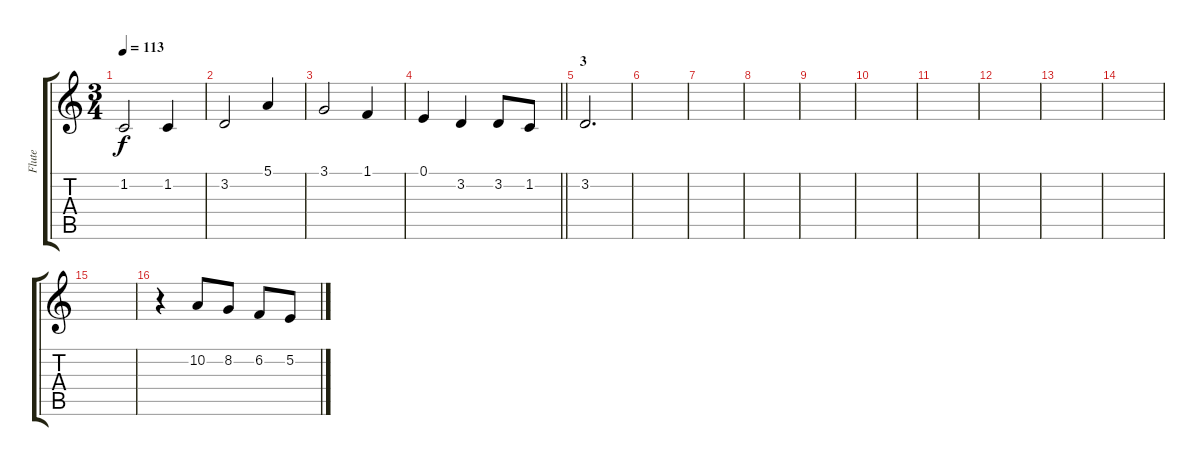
\track ("Flute" "Flute") {instrument piccolo}
\staff {score tabs}
\tuning (E4 B3 G3 D3 A2 E2) {hide}
\ts (3 4)
\tempo 113
\clef g2
\ks c
1.2{t}.2{dy f} 1.2.4 |
3.2.2 5.1.4 |
3.1.2 1.1.4 |
\barLineRight lightlight
0.1.4 3.2.4 3.2.8 1.2.8 |
\section ("" "3")
3.2.2{d} |
|
|
|
|
|
|
|
|
|
|
r.4 10.2.8{instrument harpsichord} 8.2.8 6.2.8 5.2.8
